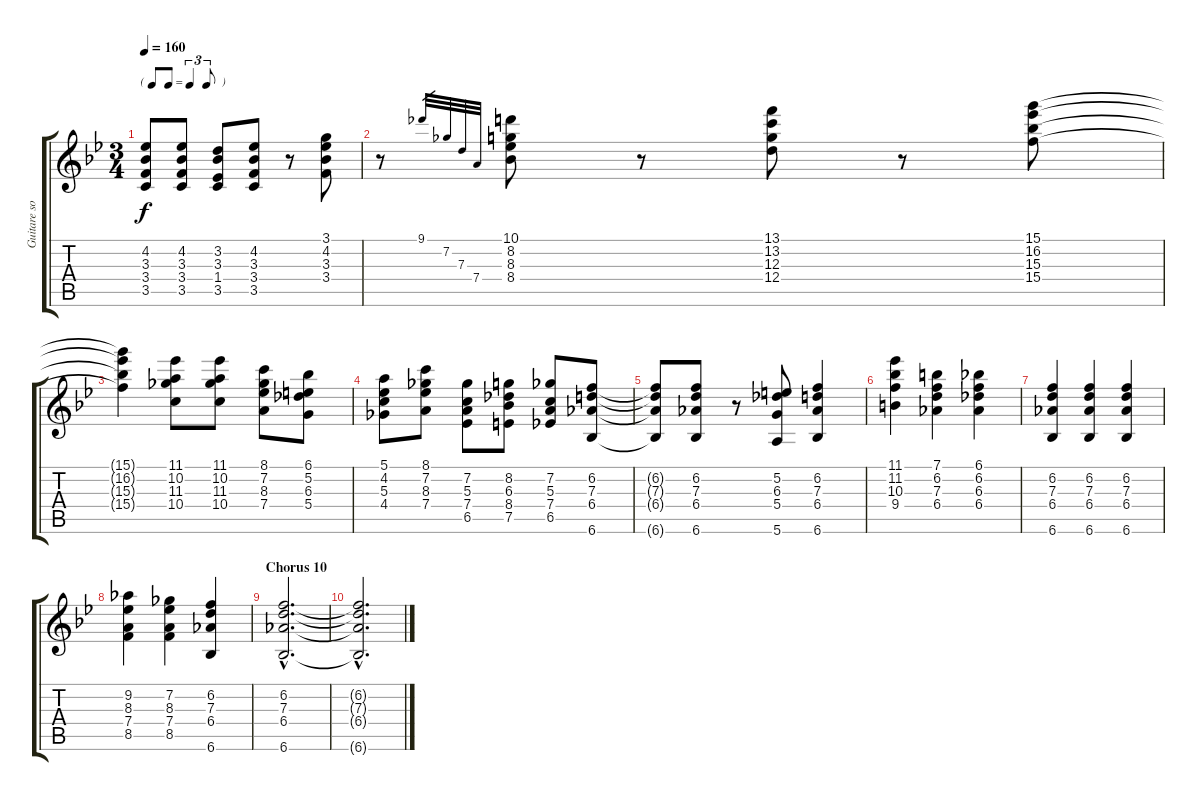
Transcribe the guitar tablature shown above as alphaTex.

\track ("Guitare solo" "Guitare so") {instrument electricguitarjazz}
\staff {score tabs}
\tuning (E4 B3 G3 D3 A2 E2) {hide}
\ts (3 4)
\tf triplet8th
\tempo 160
\clef g2
\ks bb
(4.2 3.3 3.4 3.5).8{dy f} (4.2 3.3 3.4 3.5).8 (3.2 3.3 1.4 3.5).8 (4.2 3.3 3.4 3.5).8 r.8 (3.1 4.2 3.3 3.4).8 |
r.8 9.1.32{gr} 7.2.32{gr} 7.3.32{gr} 7.4.32{gr} (10.1 8.2 8.3 8.4).8 r.8 (13.1 13.2 12.3 12.4).8 r.8 (15.1 16.2 15.3 15.4).8 |
(15.1{t} 16.2{t} 15.3{t} 15.4{t}).4 (11.1 10.2 11.3 10.4).8 (11.1 10.2 11.3 10.4).8 (8.1 7.2 8.3 7.4).8 (6.1 5.2 6.3 5.4).8 |
(5.1 4.2 5.3 4.4).8 (8.1 7.2 8.3 7.4).8 (7.2 5.3 7.4 6.5).8 (8.2 6.3 8.4 7.5).8 (7.2 5.3 7.4 6.5).8 (6.2 7.3 6.4 6.6).8 |
(6.2{t} 7.3{t} 6.4{t} 6.6{t}).8 (6.2 7.3 6.4 6.6).8 r.8 (5.2 6.3 5.4 5.6).8 (6.2 7.3 6.4 6.6).4 |
(11.1 11.2 10.3 9.4).4 (7.1 6.2 7.3 6.4).4 (6.1 6.2 6.3 6.4).4 |
(6.2 7.3 6.4 6.6).4 (6.2 7.3 6.4 6.6).4 (6.2 7.3 6.4 6.6).4 |
(9.2 8.3 7.4 8.5).4 (7.2 8.3 7.4 8.5).4 (6.2 7.3 6.4 6.6).4 |
\section ("" "Chorus 10")
(6.2{hac} 7.3{hac} 6.4{hac} 6.6{hac}).2{d} |
(6.2{hac t} 7.3{hac t} 6.4{hac t} 6.6{hac t}).2{d}
